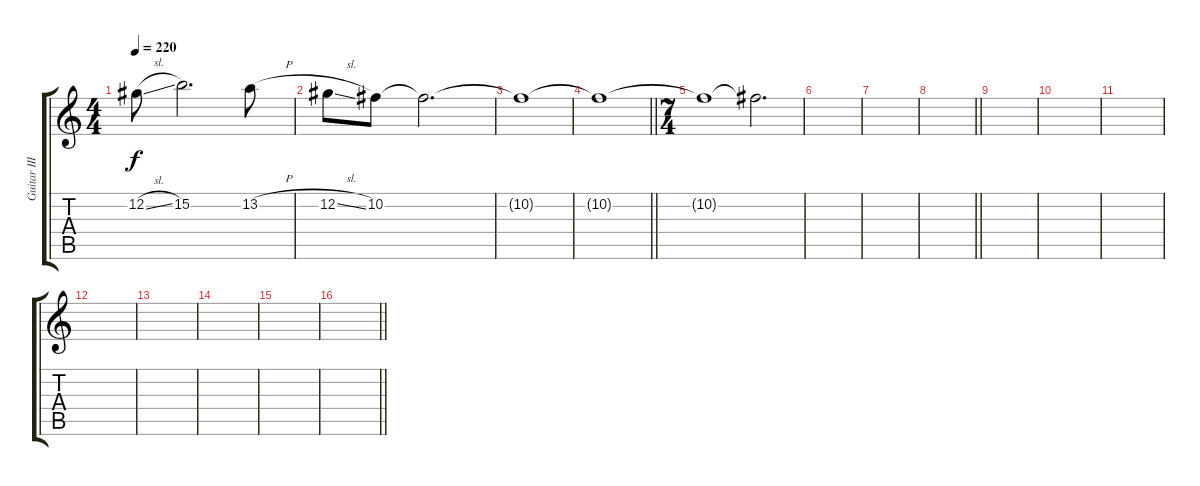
\track ("Guitar III" "Guitar III") {instrument distortionguitar}
\staff {score tabs}
\tuning (Db4 Ab3 E3 B2 Gb2 Db2) {hide}
\ts (4 4)
\tempo 220
\clef g2
\ks c
12.2{sl}.8{dy f} 15.2.2{d} 13.2{h}.8 |
12.2{sl}.8 10.2.8 10.2{t}.2{d} |
10.2{t}.1{volume 0} |
\barLineRight lightlight
10.2{t}.1 |
\ts (7 4)
10.2{t}.1 10.2{t}.2{d} |
|
|
\barLineRight lightlight
|
|
|
|
|
|
|
|
\barLineRight lightlight
